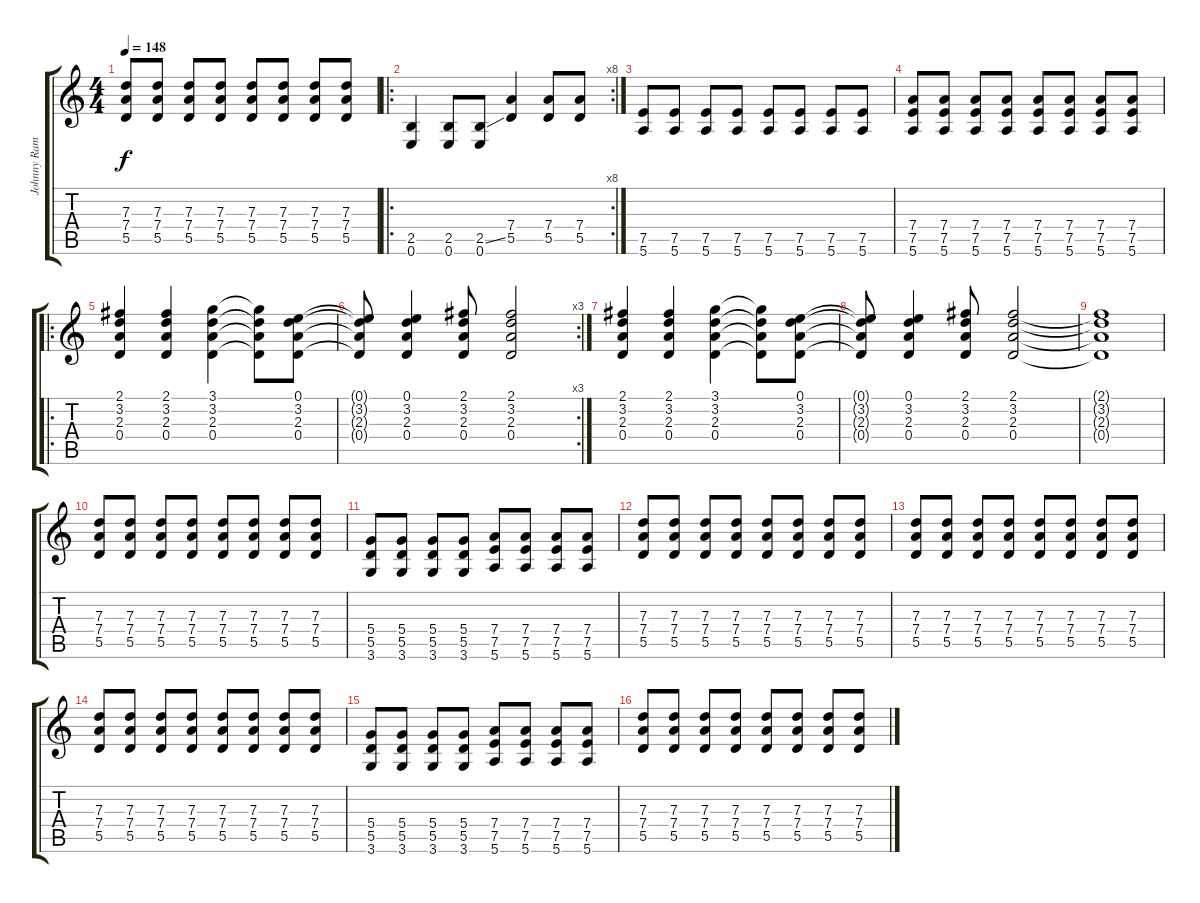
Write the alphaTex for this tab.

\track ("Johnny Ramone" "Johnny Ram") {instrument distortionguitar}
\staff {score tabs}
\tuning (E4 B3 G3 D3 A2 E2) {hide}
\ts (4 4)
\tempo 148
\clef g2
\ks c
(7.3 7.4 5.5).8{dy f} (7.3 7.4 5.5).8 (7.3 7.4 5.5).8 (7.3 7.4 5.5).8 (7.3 7.4 5.5).8 (7.3 7.4 5.5).8 (7.3 7.4 5.5).8 (7.3 7.4 5.5).8 |
\ro
\rc 8
(2.5 0.6).4 (2.5 0.6).8 (2.5{ss} 0.6).8 (7.4 5.5).4 (7.4 5.5).8 (7.4 5.5).8 |
(7.5 5.6).8 (7.5 5.6).8 (7.5 5.6).8 (7.5 5.6).8 (7.5 5.6).8 (7.5 5.6).8 (7.5 5.6).8 (7.5 5.6).8 |
(7.4 7.5 5.6).8 (7.4 7.5 5.6).8 (7.4 7.5 5.6).8 (7.4 7.5 5.6).8 (7.4 7.5 5.6).8 (7.4 7.5 5.6).8 (7.4 7.5 5.6).8 (7.4 7.5 5.6).8 |
\ro
(2.1 3.2 2.3 0.4).4 (2.1 3.2 2.3 0.4).4 (3.1 3.2 2.3 0.4).4 (3.1{t} 3.2{t} 2.3{t} 0.4{t}).8 (0.1 3.2 2.3 0.4).8 |
\rc 3
(0.1{t} 3.2{t} 2.3{t} 0.4{t}).8 (0.1 3.2 2.3 0.4).4 (2.1 3.2 2.3 0.4).8 (2.1 3.2 2.3 0.4).2 |
(2.1 3.2 2.3 0.4).4 (2.1 3.2 2.3 0.4).4 (3.1 3.2 2.3 0.4).4 (3.1{t} 3.2{t} 2.3{t} 0.4{t}).8 (0.1 3.2 2.3 0.4).8 |
(0.1{t} 3.2{t} 2.3{t} 0.4{t}).8 (0.1 3.2 2.3 0.4).4 (2.1 3.2 2.3 0.4).8 (2.1 3.2 2.3 0.4).2 |
(2.1{t} 3.2{t} 2.3{t} 0.4{t}).1 |
(7.3 7.4 5.5).8 (7.3 7.4 5.5).8 (7.3 7.4 5.5).8 (7.3 7.4 5.5).8 (7.3 7.4 5.5).8 (7.3 7.4 5.5).8 (7.3 7.4 5.5).8 (7.3 7.4 5.5).8 |
(5.4 5.5 3.6).8 (5.4 5.5 3.6).8 (5.4 5.5 3.6).8 (5.4 5.5 3.6).8 (7.4 7.5 5.6).8 (7.4 7.5 5.6).8 (7.4 7.5 5.6).8 (7.4 7.5 5.6).8 |
(7.3 7.4 5.5).8 (7.3 7.4 5.5).8 (7.3 7.4 5.5).8 (7.3 7.4 5.5).8 (7.3 7.4 5.5).8 (7.3 7.4 5.5).8 (7.3 7.4 5.5).8 (7.3 7.4 5.5).8 |
(7.3 7.4 5.5).8 (7.3 7.4 5.5).8 (7.3 7.4 5.5).8 (7.3 7.4 5.5).8 (7.3 7.4 5.5).8 (7.3 7.4 5.5).8 (7.3 7.4 5.5).8 (7.3 7.4 5.5).8 |
(7.3 7.4 5.5).8 (7.3 7.4 5.5).8 (7.3 7.4 5.5).8 (7.3 7.4 5.5).8 (7.3 7.4 5.5).8 (7.3 7.4 5.5).8 (7.3 7.4 5.5).8 (7.3 7.4 5.5).8 |
(5.4 5.5 3.6).8 (5.4 5.5 3.6).8 (5.4 5.5 3.6).8 (5.4 5.5 3.6).8 (7.4 7.5 5.6).8 (7.4 7.5 5.6).8 (7.4 7.5 5.6).8 (7.4 7.5 5.6).8 |
(7.3 7.4 5.5).8 (7.3 7.4 5.5).8 (7.3 7.4 5.5).8 (7.3 7.4 5.5).8 (7.3 7.4 5.5).8 (7.3 7.4 5.5).8 (7.3 7.4 5.5).8 (7.3 7.4 5.5).8
